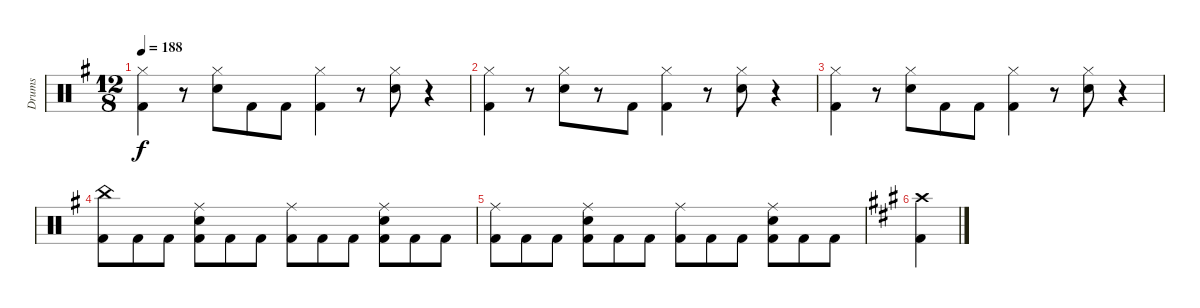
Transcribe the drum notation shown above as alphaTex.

\track ("Drums" "Drums") {instrument percussion}
\staff {score}
\articulation defaults
\ts (12 8)
\tempo 188
\clef neutral
\ks g
("Hi-Hat (closed)" "Kick (hit) 2").4{dy f} r.8 ("Hi-Hat (closed)" "Snare (hit) 2").8 "Kick (hit) 2".8 "Kick (hit) 2".8 ("Hi-Hat (closed)" "Kick (hit) 2").4 r.8 ("Hi-Hat (closed)" "Snare (hit) 2").8 r.4 |
("Hi-Hat (closed)" "Kick (hit) 2").4 r.8 ("Hi-Hat (closed)" "Snare (hit) 2").8 r.8 "Kick (hit) 2".8 ("Hi-Hat (closed)" "Kick (hit) 2").4 r.8 ("Hi-Hat (closed)" "Snare (hit) 2").8 r.4 |
("Hi-Hat (closed)" "Kick (hit) 2").4 r.8 ("Hi-Hat (closed)" "Snare (hit) 2").8 "Kick (hit) 2".8 "Kick (hit) 2".8 ("Hi-Hat (closed)" "Kick (hit) 2").4 r.8 ("Hi-Hat (closed)" "Snare (hit) 2").8 r.4 |
("China (hit)" "Kick (hit) 2").8 "Kick (hit) 2".8 "Kick (hit) 2".8 ("Ride (middle)" "Snare (hit) 2" "Kick (hit) 2").8 "Kick (hit) 2".8 "Kick (hit) 2".8 ("Ride (middle)" "Kick (hit) 2").8 "Kick (hit) 2".8 "Kick (hit) 2".8 ("Ride (middle)" "Snare (hit) 2" "Kick (hit) 2").8 "Kick (hit) 2".8 "Kick (hit) 2".8 |
("Ride (middle)" "Kick (hit) 2").8 "Kick (hit) 2".8 "Kick (hit) 2".8 ("Ride (middle)" "Snare (hit) 2" "Kick (hit) 2").8 "Kick (hit) 2".8 "Kick (hit) 2".8 ("Ride (middle)" "Kick (hit) 2").8 "Kick (hit) 2".8 "Kick (hit) 2".8 ("Ride (middle)" "Snare (hit) 2" "Kick (hit) 2").8 "Kick (hit) 2".8 "Kick (hit) 2".8 |
\ks a
("Crash high (hit)" "Kick (hit) 2").4
